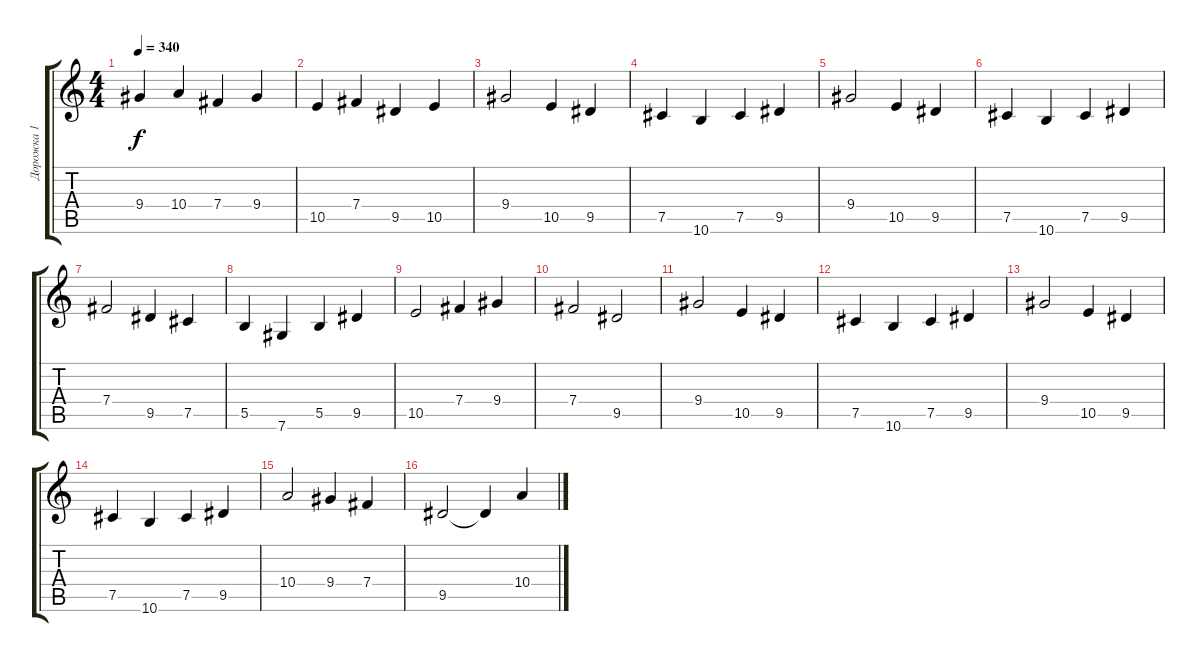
\track ("Дорожка 1" "Дорожка 1") {instrument overdrivenguitar}
\staff {score tabs}
\tuning (Db4 Ab3 E3 B2 Gb2 Db2) {hide}
\ts (4 4)
\tempo 340
\clef g2
\ks c
9.4.4{dy f} 10.4.4 7.4.4 9.4.4 |
10.5.4 7.4.4 9.5.4 10.5.4 |
9.4.2 10.5.4 9.5.4 |
7.5.4 10.6.4 7.5.4 9.5.4 |
9.4.2 10.5.4 9.5.4 |
7.5.4 10.6.4 7.5.4 9.5.4 |
7.4.2 9.5.4 7.5.4 |
5.5.4 7.6.4 5.5.4 9.5.4 |
10.5.2 7.4.4 9.4.4 |
7.4.2 9.5.2 |
9.4.2 10.5.4 9.5.4 |
7.5.4 10.6.4 7.5.4 9.5.4 |
9.4.2 10.5.4 9.5.4 |
7.5.4 10.6.4 7.5.4 9.5.4 |
10.4.2 9.4.4 7.4.4 |
9.5.2 9.5{t}.4 10.4.4
